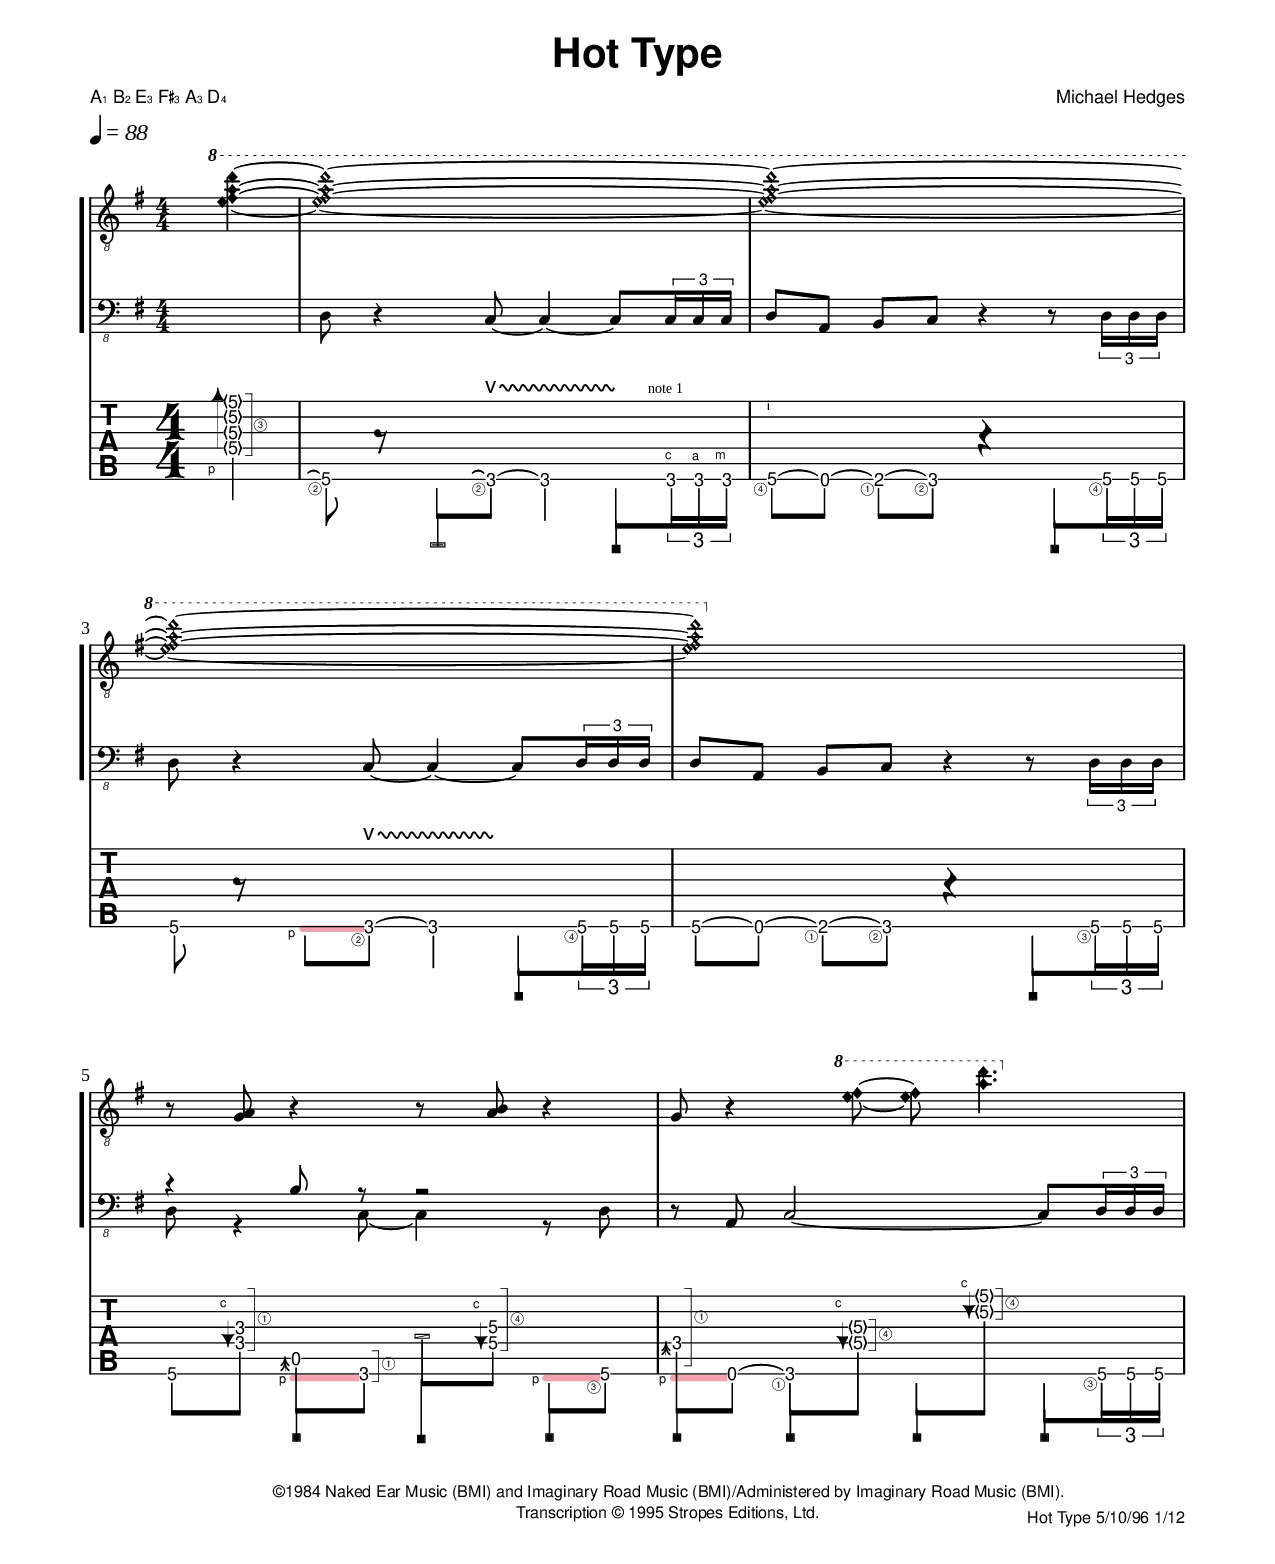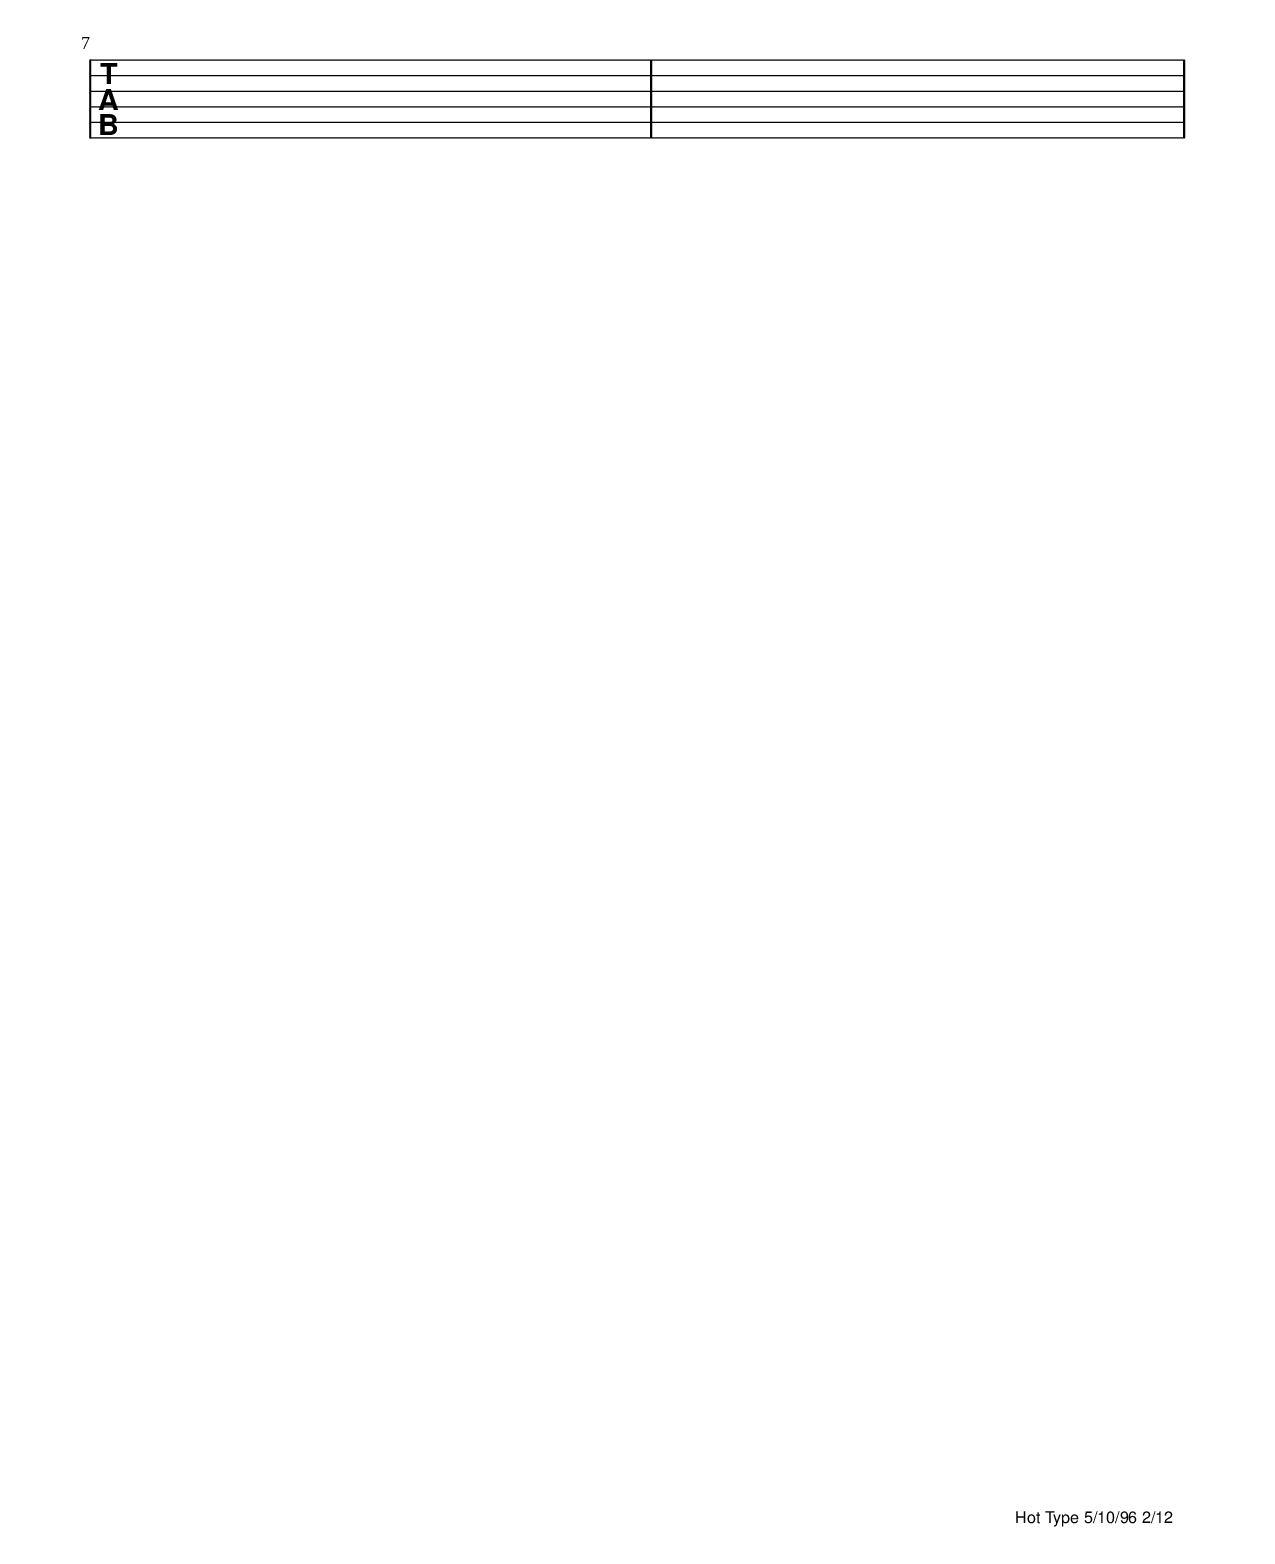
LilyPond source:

\version "2.16.2"
% Test To attempt Stropes Duplications
%{ Declaration
=============================================================================
"Lion's Lament", by Kevin Horrigan

Pro Bono Transcription
The copyright of this transcription is not held by the transcriber.
Kevin Horrigan has not given permission for this transcription to be
sold by the transcriber.  Part of the agreement of this transcription is that 
Kevin Horrigan owns all parts of the transcription.  This means that 
permission needs to be obtained before any usage of this transcription.

This transcription is derived from Mark Grover's GuitarPro tab transcription
which was commissioned by Kevin Horrigan.  Use of Grover's transcription
was approved by Kevin Horrigan.

This transcription is by Rachael Thomas Carlson for Sleep Limited 
Publications.  07/10/13
__..           .           ,      .
(__ | _  _ ._   |   *._ _ *-+- _  _|
.__)|(/,(/,[_)  |___|[ | )| | (/,(_]
|                        
.__    .  .        ,                
[__). .|_ |* _. _.-+-* _ ._  __     
|   (_|[_)||(_.(_] | |(_)[ )_)      

============================================================================%} 
\pointAndClickOff
% header
\header {
  title = \markup { \sans \bold \fontsize #1 "Hot Type" }
  composer = \markup { \sans \fontsize #-2 "Michael Hedges" }
  poet = \markup { \concat { \sans \fontsize #-2 { A\fontsize #-5 {1}" "B\fontsize
  #-5 {2}" "E\fontsize #-5 {3}" "F\raise #0.6 \fontsize #-5 \sharp\fontsize #-5 {3}" "A\fontsize #-5 {3}" "D\fontsize #-5
  {4} }}}
  meter = \markup {
    \concat {
      \fontsize #-2 { \note #"4" #1 } " = " \italic "88"
    }
  }
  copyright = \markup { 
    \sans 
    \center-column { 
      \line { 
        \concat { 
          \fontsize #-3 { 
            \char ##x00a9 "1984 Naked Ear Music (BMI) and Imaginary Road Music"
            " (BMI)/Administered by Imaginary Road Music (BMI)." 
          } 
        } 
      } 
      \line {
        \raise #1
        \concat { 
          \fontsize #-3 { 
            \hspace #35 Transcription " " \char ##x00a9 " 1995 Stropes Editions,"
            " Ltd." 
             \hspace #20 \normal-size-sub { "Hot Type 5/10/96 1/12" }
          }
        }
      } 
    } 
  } 
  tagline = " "

}
% paper
\paper { 
  #(set-paper-size "letter")
  left-margin = 0.6\in
  right-margin = 0.6\in
  top-margin = 0.5\in
  bottom-margin = 0.5\in
  max-systems-per-page = 3
  myStaffSize = #20
  #(define fonts
  (make-pango-font-tree "Times New Roman"
                        "Helvetica"
                        "typewriter"
                        (/ myStaffSize 20)))
  % see:  http://code.google.com/p/lilypond/issues/detail?id=2576

  #(define (not-last-page layout props arg) 
  (if (not (book-last-page? layout props)) 
    (interpret-markup layout props arg) 
    empty-stencil)) 

  tocItemMarkup = \tocItemWithDotsMarkup 

  oddHeaderMarkup = ""

  evenHeaderMarkup = \oddHeaderMarkup 

  oddFooterMarkup = 
  \markup \fill-line { 
    % using \line removes empty-stencils 
    % produced by #not-first-page etc 
    \line { " " }
    \line {  
      % page-number not on first-page 
      \on-the-fly #not-first-page 
      % page-number not on last-page 
      \concat { \sans \fontsize #-3 { "Hot Type 5/10/96 " \fromproperty #'page:page-number-string /12
    }  }
    % copyright on first page 
    \on-the-fly #first-page \fromproperty #'header:copyright 
    % tagline on last page 
    \on-the-fly #last-page \fromproperty #'header:tagline 
  } 
} 
evenFooterMarkup = \oddFooterMarkup 

} 
\layout {
  \context {
    \Score
    \override StaffGrouper #'staffgroup-staff-spacing =
    #'((basic-distance . 12)
    (padding . -10)
    (stretchability . 0))
    }
  }

% Includes and functions
  % Right-Hand Articulations
%% p i m a c
rhc = \markup { \halign #CENTER \sans \fontsize #-5 "c" }
rha = \markup { \halign #CENTER \sans \fontsize #-5 "a" }
rhm = \markup { \halign #CENTER \sans \fontsize #-5 "m" }
rhi = \markup { \halign #CENTER \sans \fontsize #-5 "i" }
rhp = \markup { \halign #CENTER \sans \fontsize #-5 "p" }
%% Flicks Two arrow Heads
oneStrFlick = \markup { \rotate #180
  \center-column {
    \combine
    \override #'(thickness . 0.08)
    \draw-line #'(0 . 1.3)
    \combine
    \fontsize #-1 
    \arrow-head #Y #DOWN ##f
    \raise #0.4
    \fontsize #-1 
    \arrow-head #Y #DOWN ##f
  }  
  }
oneStrMFlick = \markup {  
    \center-column {
      \rotate #180 {
        \combine
          \draw-line #'(0 . 1.2)
          \combine
            \fontsize #-3 
            \arrow-head #Y #DOWN ##f
            \raise #0.4
            \fontsize #-3 
            \arrow-head #Y #DOWN ##f
      }
  \raise #2.2
   \sans \fontsize #-5 "m" 
 } 
 }
  
twoStrFlick = \markup { \rotate #180
  \center-column {
    \combine
    \draw-line #'(0 . 2.5)
    \combine
    \fontsize #-3 
    \arrow-head #Y #DOWN ##f
    \raise #0.4
    \fontsize #-3 
    \arrow-head #Y #DOWN ##f
  
  }

}
twoStrMFlick = \markup {   
  \center-column {
   \rotate #180 {
   \combine
    \draw-line #'(0 . 2.7)
    \combine
    \fontsize #-3 
    \arrow-head #Y #DOWN ##f
    \raise #0.4
    \fontsize #-3 
    \arrow-head #Y #DOWN ##f
  }
  \raise #2.2
   \sans \fontsize #-5 "m" 
  }

}
threeStrFlick = \markup { \rotate #180
  \center-column {
    \combine
    \draw-line #'(0 . 4.0)
    \combine
    \fontsize #-3 
    \arrow-head #Y #DOWN ##f
    \raise #0.4
    \fontsize #-3 
    \arrow-head #Y #DOWN ##f
  
  }

}
threeStrMFlick = \markup {   
  \center-column {
   \rotate #180 {
   \combine
    \draw-line #'(0 . 4.1)
    \combine
    \fontsize #-3 
    \arrow-head #Y #DOWN ##f
    \raise #0.4
    \fontsize #-3 
    \arrow-head #Y #DOWN ##f
  }
  \raise #2.2
   \sans \fontsize #-5 "m" 
  }

}
fourStrFlick = \markup { \rotate #180
  \center-column {
    \combine
    \draw-line #'(0 . 5.7)
    \combine
    \fontsize #-3 
    \arrow-head #Y #DOWN ##f
    \raise #0.4
    \fontsize #-3 
    \arrow-head #Y #DOWN ##f
  
  }

}
fiveStrFlick = \markup { \rotate #180
  \center-column {
    \combine
    \draw-line #'(0 . 7.2)
    \combine
    \fontsize #-3 
    \arrow-head #Y #DOWN ##f
    \raise #0.4
    \fontsize #-3 
    \arrow-head #Y #DOWN ##f
  
  }

}
sixStrFlick = \markup { \rotate #180
  \center-column {
    \combine
    \draw-line #'(0 . 8.8)
    \combine
    \fontsize #-3 
    \arrow-head #Y #DOWN ##f
    \raise #0.4
    \fontsize #-3 
    \arrow-head #Y #DOWN ##f
  
  }

}

%% Down Strums 1 arrow head
onestrdwnstrm = \markup { \rotate #180 
  \center-column {
    \combine
    \override #'(thickness . 0.08)
    \draw-line #'(0 . 1.5)
    \fontsize #2
    \arrow-head #Y #DOWN ##t
    }
  }
twostrdwnstrm = \markup { \rotate #180 
  \center-column {
    \combine
    \override #'(thickness . 0.08)
    \draw-line #'(0 . 2.5)
    \fontsize #2
    \arrow-head #Y #DOWN ##t
    }
  }
threestrdwnstrm = \markup { \rotate #180 
  \center-column {
    \combine
    \override #'(thickness . 0.08)
    \draw-line #'(0 . 4)
    \fontsize #2
    \arrow-head #Y #DOWN ##t
    }
  }
fourstrdwnstrm = \markup { \rotate #180 
  \center-column {
    \combine 
    \override #'(thickness . 0.08)
    \draw-line #'(0 . 5.8)
    \fontsize #2
    \arrow-head #Y #DOWN ##t
    }
  }
fivestrdwnstrm = \markup { \rotate #180 
  \center-column {
    \combine
    \override #'(thickness . 0.08)
    \draw-line #'(0 . 7.2)
    \fontsize #2
    \arrow-head #Y #DOWN ##t
   }
  }
sixstrdwnstrm = \markup {
  \center-column {
  \rotate #180 {
    \combine
    \override #'(thickness . 0.08)
    \draw-line #'(0 . 8.8)
    \fontsize #2
    \arrow-head #Y #DOWN ##t
  }
    }
  }
sixstrupstrm = \markup {
  \center-column {
    \combine
    \override #'(thickness . 0.08)
    \draw-line #'(0 . 8.8)
    \fontsize #2
    \arrow-head #Y #DOWN ##t
    }
  }
fivestrupstrm = \markup {  
  \center-column {
    \combine
    \override #'(thickness . 0.08)
    \draw-line #'(0 . 7.2)
    \fontsize #2
    \arrow-head #Y #DOWN ##t
   }
  }
fourstrupstrm = \markup {  
  \center-column {
    \combine
    \override #'(thickness . 0.08)
    \draw-line #'(0 . 5.8)
    \fontsize #2
    \arrow-head #Y #DOWN ##t
    }
  }
threestrupstrm = \markup {
  \center-column {
    \combine
    \override #'(thickness . 0.08)
    \draw-line #'(0 . 4)
    \fontsize #2
    \arrow-head #Y #DOWN ##t
    }
  }
twostrupstrm = \markup {  
  \center-column {
    \combine
    \override #'(thickness . 0.08)
    \draw-line #'(0 . 2.5)
    \fontsize #2
    \arrow-head #Y #DOWN ##t
    }
  }
onestrupstrm = \markup {  
  \center-column {
    \combine
    \override #'(thickness . 0.08)
    \draw-line #'(0 . 1.5)
    \fontsize #2
    \arrow-head #Y #DOWN ##t
    }
  }
%% String-Dampening
strDampening = { 
  \once \override TextSpanner #'style = #'line
  \once \override TextSpanner #'thickness = #6
  \once \override TextSpanner #'color = #(rgb-color 0.945 0.635 0.675)
  \once \override TextSpanner #'layer = #-1
}
twoStrDamp = {
  \once \override TextSpanner #'style = #'line
  \once \override TextSpanner #'thickness = #6
  \once \override TextSpanner #'color = #(rgb-color 0.945 0.635 0.675)
  \once \override TextSpanner #'layer = #-1
  \once \override TextSpanner #'(bound-details left text) = \markup {
    \lower #0.77
    \halign #CENTER
     \beam #0.5 #0 #2.06 }
   }
threeStrDamp = {
  \once \override TextSpanner #'style = #'line
  \once \override TextSpanner #'thickness = #6
  \once \override TextSpanner #'color = #(rgb-color 0.945 0.635 0.675)
  \once \override TextSpanner #'layer = #-1
  \once \override TextSpanner #'(bound-details left text) = \markup {
    \lower #1.52
    \halign #CENTER
     \beam #0.5 #0 #3.7 }

}
% Left Hand Articulations
%% 1 2 3 4 t
lhone = \markup { \sans \fontsize #-8 \override #'(thickness . 0.08) \circle \pad-markup #0.2 "1" }
lhtwo = \markup { \sans \fontsize #-8 \override #'(thickness . 0.08) \circle \pad-markup #0.2 "2" }
lhthree = \markup { \sans \fontsize #-8 \override #'(thickness . 0.08) \circle \pad-markup #0.2 "3" }
lhfour = \markup { \sans \fontsize #-8 \override #'(thickness . 0.08) \circle \pad-markup #0.2 "4" }
lhthumb = \markup { \sans \fontsize #-8 \override #'(thickness . 0.08) \circle \pad-markup #0.2 "t" }
%% Guide fingers
lhguideone = \markup { \sans \fontsize #-8 \override #'(thickness . 0.08) \circle \pad-markup #0.2 "-1" }
lhguidetwo = \markup {\sans  \fontsize #-8  \override #'(thickness . 0.08) \circle \pad-markup #0.2 "-2" }
lhguidethree = \markup {\sans  \fontsize #-8 \override #'(thickness . 0.08) \circle \pad-markup #0.2 "-3" }
lhguidefour = \markup {\sans  \fontsize #-8 \override #'(thickness . 0.08) \circle \pad-markup #0.2 "-4" }
lhguidethumb = \markup {\sans  \fontsize #-8 \override #'(thickness . 0.08) \circle \pad-markup #0.2 "-t" }
%% TODO add left-hand fingering with Text-Spanners
  % contributed by harm6
  % Code by David Nalesnik and Thomas Morley (v2.16.0)
  % => http://lists.gnu.org/archive/html/lilypond-user/2011-10/msg00500.html
  % => http://lists.gnu.org/archive/html/lilypond-user/2012-11/msg00567.html
  % ==========================
  % Modified 2013 by Rachael Thomas Carlson
  % Added a slight bracket at the end of the function
#(define (text-spanner-start-stop mus)
    (let ((elts (ly:music-property mus 'elements)))
    (make-music 'SequentialMusic 'elements 
       (append  
          (list (make-music 'TextSpanEvent 'span-direction -1))
          (reverse (cdr (reverse elts)))
          (list (make-music 'TextSpanEvent 'span-direction 1))
          (list (last elts))))))

barre =
#(define-music-function (parser location strg music)(string? ly:music?)
   (let ((arg (string-append "B " strg)))
      #{
         \override TextSpanner #'(bound-details left text) = $arg
         #(text-spanner-start-stop music)
      #}))
      
lhSpannerDown =
#(define-music-function (parser location strg music)
   (string? ly:music?)
  #{
     \once \override Voice.TextSpanner #'style = #'solid
     \once \override Voice.TextSpanner #'font-size = #-5
     \once \override Voice.TextSpanner #'thickness = #0
     \once \override TextSpanner #'(bound-details left stencil-align-dir-y) = #CENTER
     \once \override TextSpanner #'(bound-details right text) = \markup {
     \draw-line #'(0 . 0.5) }
     \once \override TextSpanner #'(bound-details left text) = \markup {
     \sans { \circle \pad-markup #0.1 \upright { $strg }}}
  
     #(text-spanner-start-stop music)
  #})

lhSpannerUp =
#(define-music-function (parser location strg music)
   (string? ly:music?)
  #{
     \once \override Voice.TextSpanner #'style = #'solid
     \once \override Voice.TextSpanner #'font-size = #-5
     \once \override TextSpanner #'(bound-details left stencil-align-dir-y) = #CENTER
     \once \override TextSpanner #'(bound-details right text) = \markup {
     \draw-line #'(0 . -0.5) }
     \once \override TextSpanner #'(bound-details left text) = \markup {
     \sans { \circle \pad-markup #0.1 \upright { $strg } }}
  
     #(text-spanner-start-stop music)
  #})

%% Partial barreing

  % The below, invented by Mats Bengtsson, creates left and right brackets
  % vertically % spanning an entire staff. It is useful for offseting optional
  % passages of music, % as shown in the example % Modified by Rachael Thomas
  % Carlson to be used for partial barreing in % tabulature.  2013 % The number
  % next to "th" in (th 0.2) controls thickness of the brackets. 
#(define-markup-command (left-bracket-two layout props) ()
"Draw left hand bracket for two strings"
(let* ((th 0.1) ;; todo: take from GROB
	(width (* 3.5 th)) ;; todo: take from GROB
	(ext '(-1.25 . 1.25))) ;; todo: take line-count into account
	(ly:bracket Y ext th width)))

leftBracketTwo = {
\once\override BreathingSign #'text = #(make-left-bracket-two-markup)
\once\override BreathingSign #'break-visibility = #end-of-line-invisible
\once\override BreathingSign #'Y-offset = ##f
  % Trick to print it after barlines and signatures:
\once\override BreathingSign #'break-align-symbol = #'custos
\breathe 
}

#(define-markup-command (left-bracket-three layout props) ()
"Draw left hand bracket for three strings"
(let* ((th 0.08) ;; todo: take from GROB
	(width (* 3.5 th)) ;; todo: take from GROB
	(ext '(-1.3 . 2.8))) ;; todo: take line-count into account
	(ly:bracket Y ext th width)))

leftBracketThree = {
\once\override BreathingSign #'text = #(make-left-bracket-three-markup)
\once\override BreathingSign #'break-visibility = #end-of-line-invisible
\once\override BreathingSign #'Y-offset = ##f
  % Trick to print it after barlines and signatures:
\once\override BreathingSign #'break-align-symbol = #'custos
\breathe 
}
#(define-markup-command (right-bracket-three layout props) ()
"Draw right hand bracket"
(let* ((th 0.08);;todo: take from GROB
(width (* 3.5 th)) ;; todo: take from GROB
	(ext '(-1.3 . 2.8))) ;; todo: take line-count into account
	(ly:bracket Y ext th (- width))))

rightBracketThree = {
\once\override BreathingSign #'text = #(make-right-bracket-three-markup)
\once\override BreathingSign #'break-visibility = #end-of-line-invisible
\once\override BreathingSign #'Y-offset = ##f
\once\override BreathingSign #'break-align-symbol = #'custos
\breathe
}

#(define-markup-command (right-bracket-two layout props) ()
"Draw right hand bracket"
(let* ((th 0.05);;todo: take from GROB
(width (* 12.5 th)) ;; todo: take from GROB
	(ext '(-1.5 . 1.5))) ;; todo: take line-count into account
	(ly:bracket Y ext th (- width))))

rightBracketTwo = {
\once\override BreathingSign #'text = #(make-right-bracket-two-markup)
\once\override BreathingSign #'break-visibility = #end-of-line-invisible
\once\override BreathingSign #'Y-offset = ##f
\once\override BreathingSign #'break-align-symbol = #'custos
\breathe
}

#(define-markup-command (right-bracket-four layout props) ()
"Draw right hand bracket"
(let* ((th 0.05);;todo: take from GROB
(width (* 12.5 th)) ;; todo: take from GROB
	(ext '(-1.5 . 4.5))) ;; todo: take line-count into account
	(ly:bracket Y ext th (- width))))

rightBracketFour = {
\once\override BreathingSign #'text = #(make-right-bracket-four-markup)
\once\override BreathingSign #'break-visibility = #end-of-line-invisible
\once\override BreathingSign #'Y-offset = ##f
\breathe
}

#(define-markup-command (right-bracket-five layout props) ()
"Draw right hand bracket"
(let* ((th 0.05);;todo: take from GROB
(width (* 12.5 th)) ;; todo: take from GROB
	(ext '(-1.5 . 6))) ;; todo: take line-count into account
	(ly:bracket Y ext th (- width))))

rightBracketFive = {
\once\override BreathingSign #'text = #(make-right-bracket-five-markup)
\once\override BreathingSign #'break-visibility = #end-of-line-invisible
\once\override BreathingSign #'Y-offset = ##f
\breathe
}
% Percussion
snare = \markup {
  \center-column {
    \combine
    \override #'(thickness . 1.3)
    \draw-line #'(0 . 3)
    \halign #CENTER
    \override #'(box-padding . 0) 
    \override #'(thickness . 0.8)
    \box {
    \override #'(thickness . 0.5)
      \draw-line #'(1.25 . 0.25)
    }
  }
}
bass = \markup {
  \center-column {
    \combine
    \override #'(thickness . 1.3)
    \draw-line #'(0 . 3)
    \halign #CENTER
    \override #'(box-padding . 0)
    \box {
      \filled-box #'(0 . 0.6) #'(0 . 0.6) #0
    }
  }
}
longBass = \markup {
  \center-column {
    \combine
    \override #'(thickness . 1.3)
    \draw-line #'(0 . 6)
    \halign #CENTER
    \override #'(box-padding . 0)
    \box {
      \filled-box #'(0 . 0.6) #'(0 . 0.6) #0
    }
  }
}
bassSnare = \markup {
  \center-column {
    \combine
    \override #'(thickness . 1.3)
    \draw-line #'(0 . 2)
    \halign #CENTER
    \override #'(box-padding . 0) 
    \box {
      \draw-line #'(1 . 0.25) }
    \raise #2
      \combine
      \draw-line#'(0 . 1)
      \halign #CENTER
      \filled-box #'(-0.1 . 0.6) #'(-0.1 . 0.6) #0.2 
  }
}
tomTom = \markup {
  \center-column {
    \combine
      \override #'(thickness . 1.3)
    \draw-line #'(0 . 3)
    \halign #CENTER
    \override #'(box-padding . 0.1)
    \override #'(thickness . 0.9)
    \raise #0.1
    \box {
      \override #'(thickness . 0.9)
      \draw-line #'(1 . 0) 
    }
  }
}
% Misc.
%% extendLV
extendLV = #(define-music-function (parser location further) (number?) 
#{
   \once \override LaissezVibrerTie  #'X-extent = #'(0 . 0)
   \once \override LaissezVibrerTie  #'details #'note-head-gap = #(/ further -2)
   \once \override LaissezVibrerTie  #'extra-offset = #(cons (/ further 2) 0)
#})
%%{ hideFretNumber to be used with creating slides from and to nowhere %}
hideFretNumber = {
  \once \override TabNoteHead #'transparent = ##t
  \once \override NoteHead #'transparent = ##t
  \once \override Stem #'transparent = ##t
  \once \override Flag #'transparent = ##t
  \once \override NoteHead #'no-ledgers = ##t
  \once \override Glissando #'(bound-details left padding) = #0.3
}
%%{ fakeSlur to be used to create ascending and descending slurs in tabulature
    %that are more attractive than faking it otherwise %}
fakeSlur = 
#(define-music-function
   (parser location note)
   (ly:music?)
   #{
   \tweak TabNoteHead #'transparent ##t
   \tweak Dots #'transparent ##t
   #note
   #})
%% dotUp %% Sometimes faking a slur as above creates where dotted note
  %behaviour this is to fix it
dotUp = 
#(define-music-function
   (parser location note)
   (ly:music?)
   #{
   \tweak Dots #'extra-offset #'(0.0 . 1.0)
   #note
   #})
invTNH = 
#(define-music-function
   (parser location note)
   (ly:music?)
   #{
   \tweak TabNoteHead #'transparent ##t
   #note
   #})
% Changing the TabNoteHead stencil
  %% Created by HARM
  % Because it is important to know how one can change the TabNoteHead easily 
#(define (new-stil markup)
   ;; Creates a stencil
   (lambda (grob)
     (grob-interpret-markup grob markup)))
%% tweakTabNoteHead
tweakTabNoteHead = 
#(define-music-function (parser location mrkp mus)(markup? ly:music?)
                        #{
                        \tweak #'stencil #(new-stil mrkp)
                        #mus
                        #})

%% newTabNoteHead to be used with one of the below functions to change the
  %TabNoteHead Stencil
newTabNoteHead =
#(define-music-function (parser location mrkp)(markup?)
                        ;; Uses @code{new-stil} in a music-function.
                        ;; Ofcourse it's possible to use:
                        ;; @samp{\\once \\override TabNoteHead #'stencil =
                        ;;         #(new-stil #{ \\markup { \musicglyph #"noteheads.s0la" } #})}
                        ;; directly.
                        #{
                        \once \override TabNoteHead #'stencil = #(new-stil mrkp)
                        #})


%% TabNoteHead Stencils
  %% usage:   < \tweakTabNoteHead \tickInChord c,\2 e> 
  %% usage:   \tick <c,4 e>
  %% usage:   \tick c,4
tick = \newTabNoteHead \markup { \musicglyph #"noteheads.s0laThin" }
tickInChord = \markup { \musicglyph #"noteheads.s0laThin" }
mutedString = \markup { \musicglyph #"noteheads.s2cross" }
stringSnare = \newTabNoteHead \markup { \override #'(box-padding . 0)
  \raise #0.5
    \override #'(thickness . 0.8)
  \box {
    \override #'(thickness . 0.5)
    \draw-line #'(1.25 . 0.25)
  }
}

strpHarmSeven = \newTabNoteHead \markup { \override #'(font-name . "Arial")
  { 
    \center-column {
    \combine
\path #0.1 #'((moveto 0.9 0)
                       (lineto 0.4 0.7)
                       (lineto -0.4 0.7)
                       (lineto -0.9 0)
                       (lineto -0.4 -0.7)
                       (lineto 0.4 -0.7)
                       (closepath))
\override #'(font-size . -4) 
\halign #CENTER
\raise #-0.5
"7"
}
  }
}
strpHarmFive = \newTabNoteHead \markup { \override #'(font-name . "Arial")
  { 
    \center-column {
    \combine
\path #0.1 #'((moveto 0.9 0)
                       (lineto 0.4 0.7)
                       (lineto -0.4 0.7)
                       (lineto -0.9 0)
                       (lineto -0.4 -0.7)
                       (lineto 0.4 -0.7)
                       (closepath))
\override #'(font-size . -4) 
\halign #CENTER
\raise #-0.5
"5"
}
  }
}
strpHarmTwelve = \newTabNoteHead \markup { \override #'(font-name . "Arial")
  { 
    \center-column {
    \combine
\path #0.1 #'((moveto 1.1 0)
                       (lineto 0.7 0.7)
                       (lineto -0.7 0.7)
                       (lineto -1.1 0)
                       (lineto -0.7 -0.7)
                       (lineto 0.7 -0.7)
                       (closepath))
\override #'(font-size . -4) 
\halign #0.1
\raise #-0.5
"12"
}
  }
}

strpHarmFiveInChord = \markup { \override #'(font-name . "Arial")
  { 
    \center-column {
    \combine
\path #0.1 #'((moveto 0.9 0)
                       (lineto 0.4 0.7)
                       (lineto -0.4 0.7)
                       (lineto -0.9 0)
                       (lineto -0.4 -0.7)
                       (lineto 0.4 -0.7)
                       (closepath))
\override #'(font-size . -4) 
\halign #CENTER
\raise #-0.5
"5"
}
  }
}
strpHarmSevenInChord = \markup { \override #'(font-name . "Arial")
  { 
    \center-column {
    \combine
\path #0.1 #'((moveto 0.9 0)
                       (lineto 0.4 0.7)
                       (lineto -0.4 0.7)
                       (lineto -0.9 0)
                       (lineto -0.4 -0.7)
                       (lineto 0.4 -0.7)
                       (closepath))
\override #'(font-size . -4) 
\halign #CENTER
\raise #-0.5
"7"
}
  }
}

% Markup extra-offset Tweaks and overrides
mkTweak =
#(define-event-function (parser location x y m) (number? number? ly:music?)
  #{  \tweak #'extra-offset #(cons x y) #m #})

mkMove = #(define-music-function
        (parser location x y)
        ( number? number? )
        #{ \once \override TextScript #'extra-offset = #(cons x y)
        #})
tsMove = #(define-music-function
        (parser location x y)
        ( number? number? )
        #{ \once \override TextSpanner #'extra-offset = #(cons x y)
        #})
trMove = #(define-music-function
        (parser location x y)
        ( number? number? )
        #{ \once \override TrillSpanner #'extra-offset = #(cons x y)
        #})
bsMove = #(define-music-function
        (parser location x y)
        ( number? number? )
        #{ \once \override BreathingSign #'extra-offset = #(cons x y)
        #})
tnhTweak =
#(define-event-function (parser location x m) (number? ly:music?)
  #{  \tweak TabNoteHead #'X-offset #(cons x) #m #})
% moderntab clef with serif
  %% -> tablature.scm

%% define tab-Clefs as a markup:
  #(define-markup-command (customTabClefII
                          layout props num-strings staff-space)
    (integer? number?)
    #:category music
    "Draw a tab clef sans-serif style."
    (define (square x) (* x x))
    (let* ((scale-factor (/ staff-space 1.6))
           (font-size (- (* num-strings 1.8 scale-factor) 7))
           (base-skip (* (square (+ (* num-strings 0.195) 0.4)) scale-factor)))
  ;font-name
      (interpret-markup layout props
                   (markup #:vcenter #:bold
  ;; !!!!!!!!!!!!!!!!!!!!!!!!!!!
                           ;; change 'font-family and/or 'font-name
                           ;; to fit your needs
                           #:override (cons 'font-family 'roman) ;; default: 'sans
                           ;#:override (cons 'font-name "Purisa")
                           #:fontsize font-size
                           #:override (cons 'baseline-skip base-skip)
                           #:left-align #:center-column ("T" "A" "B")))))

%% this function decides which clef to take
  #(define-public (clef::print-modern-custom-tab-if-set grob)
    (let ((glyph (ly:grob-property grob 'glyph)))

      ;; which clef is wanted?
      (if (string=? glyph "markup.moderntabII")
          ;; if it is "moderntabII", we'll draw it
          (let* ((staff-symbol (ly:grob-object grob 'staff-symbol))
                 (line-count (if (ly:grob? staff-symbol)
                                 (ly:grob-property staff-symbol 'line-count)
                                 0))
                 (staff-space (ly:staff-symbol-staff-space grob)))

            (grob-interpret-markup grob (make-customTabClefII-markup line-count
                                                                   staff-space)))
          ;; otherwise, we simply use the default printing routine
          (ly:clef::print grob))))

%% definitions for the "moderntabII" clef:
  %% the "moderntabII" clef will be added to the list of known clefs,
  %% so it can be used as any other clef: \clef "moderntabII"
  #(add-new-clef "moderntabII" "markup.moderntabII" 0 0 0)


  %% DELETE ME
  %{
  %% Displaying some glyph/lists
  displayClefGlyph =
      \override Staff.Clef #'before-line-breaking =
        #(lambda (grob)
          (let* ((glyph (ly:grob-property grob 'glyph)))
         (newline)
         (display glyph)))

  #(use-modules (ice-9 pretty-print))
  #(pretty-print supported-clefs)
  #(newline)
  #(newline)
  #(newline)
  #(pretty-print (@@ (lily) c0-pitch-alist))
  %}

%% usage
  %{ usage:
  \layout {
    \context {
      \TabStaff
      \override Clef #'stencil = #clef::print-modern-custom-tab-if-set
      %% DELETE ME
      %\displayClefGlyph
    }
  }
  %}

  %{ usage:
  \new TabStaff {
      \clef moderntabII
      a1
  }
  %}

  % vibrato.ly
% Author: Mark Witmer

% Sets the next trill spanner to draw a waveform with the provided wevelength
% and amplitudes. The waveform will go from one amplitude to the next in a
% linear fashion.
vibrato = #(define-music-function (parser location amplitudes wavelength) (list? number?) #{ 
  \once \override TrillSpanner #'after-line-breaking = $(lambda (grob) 
     (ly:grob-set-property! grob 'stencil (makevib grob amplitudes wavelength)))
#})

% Example:
% \relative c' {\time 4/4 \key d \major \vibrato #'(4 0 4) #1.5 c\startTrillSpan d e d c d e d c\stopTrillSpan 
% \vibrato #'(1 6 2 1 3 7 4) #1 c\startTrillSpan d e d c d e d c d e d c d e d c d e d c d e d c d e d c d e d 
% c d e d c d e d c d e d c d e d c d e d c d e d c d e d c d e\stopTrillSpan}

#(define adjustvib #t)

% Creates the postscript for one system of the vibrato marking
#(define (make_ps no-sib? lbound xspan span-so-far amplitude-vector wavelength) 
   (if (or (= xspan -inf.0) (= xspan +inf.0))
       ""
       (let ((lbound 
              (cond
               ((and (> span-so-far 0) adjustvib) 
                (- lbound 18))
               (no-sib? (+ lbound 1))
               (else lbound)))
             (last 
              (inexact->exact (floor (/ (+ span-so-far xspan) wavelength)))))
         (format 
          #f "gsave currentpoint translate 0.15 setlinewidth newpath /x ~a\
 def\nx 0.0 moveto\n ~a ~a"
          lbound 
          (let make-curve 
              ((current (inexact->exact (floor (/ span-so-far wavelength)))))
            (cond 
             ((= current (vector-length amplitude-vector)) "")
             ((< (vector-ref amplitude-vector current) 0) "")
             (else
              (let ((current-ps 
                     (format 
                      #f " x ~a add ~a x ~a add ~a x ~a \
add 0.0 curveto\n/x x ~a add def\n"
                      (exact->inexact (/ wavelength 3)) 
                      (vector-ref amplitude-vector current)
                      (exact->inexact (* 2 (/ wavelength 3)))  
                      (- (vector-ref amplitude-vector current))
                      wavelength
                      wavelength)))
                (if (= (+ current 1) last) 
                    current-ps 
                    (format #f "~a~a" current-ps 
                            (make-curve (+ 1 current))))))))
          "stroke grestore"))))

% Returns the width of a grob
#(define (grob-width grob)
  (if (or (= (car (ly:grob-property grob 'X-extent)) -inf.0)
          (= (car (ly:grob-property grob 'X-extent)) +inf.0))
      0
      (- (cdr (ly:grob-property grob 'X-extent)) 
         (car (ly:grob-property grob 'X-extent)))))

% Returns the number of ems already traversed by the grob's siblings in previous systems
#(define (width-up-to grob siblings count)
  (if (eq? (car siblings) grob)
      count
      (+ (+ count (width-up-to grob (cdr siblings) count))
         (grob-width (car siblings)))))

% Returns the total width of the individual grobs for each system that make up the original grob
#(define (calcfull siblings count)
  (if (eqv? (length siblings) 0)
    count
    (calcfull (cdr siblings) (+ count (grob-width (car siblings))))))

% Fills a vector of length len with linear interpolations between the values found in amplitudes
#(define (fill-amplitude-vector! amplitude-vector len current-index amplitudes)
  (if (> (length amplitudes) 1)
    (let ((start-amplitude (car amplitudes))
          (end-amplitude (cadr amplitudes))
          (start-index current-index)
          (end-index (+ current-index 
                        (inexact->exact 
                         (floor (/ (vector-length amplitude-vector) 
                                   (- len 1)))))))
      (do ((n current-index (+ 1 n)))
          ((or (> n (+ start-index end-index)) 
               (>= n (vector-length amplitude-vector))))
        (vector-set! amplitude-vector n 
                     (exact->inexact 
                      (+ start-amplitude 
                         (* (/ (- n start-index) (- end-index start-index))
                            (- end-amplitude start-amplitude))))))
        (fill-amplitude-vector!
         amplitude-vector len end-index (cdr amplitudes)))))

% Makes the vector of amplitudes for the vibrato marking
#(define (make-amplitude-vector amplitudes total-span wavelength)
  (let* ((current-start 0)
      (len (inexact->exact (floor (/ total-span wavelength))))
      (amplitude-vector (make-vector len)))
      (if (> (length amplitudes) 1) 
        (fill-amplitude-vector! 
         amplitude-vector (length amplitudes) 0 amplitudes)
        (vector-fill! amplitude-vector (car amplitudes)))
    amplitude-vector))

% Creates a stencil that draws a sine wave for vibrato based on the provided amplitudes and wavelength
#(define (makevib grob amplitudes wavelength)
  (let* ((orig (ly:grob-original grob))
      (siblings (if (ly:grob? orig) (ly:spanner-broken-into orig) '()))
      (span (ly:grob-property grob 'X-extent))
      (xbeg (car span))
      (xend (cdr span))
      (xspan (- xend xbeg))
      (total-span (if (eqv? (length siblings) 0) (- xspan 3) (- (calcfull siblings 0) 3)))
      (lbound (if (or (null? siblings) (eq? (car siblings) grob)) 
                  0 (+ 14 (cdr (assq 'X (ly:grob-property grob 'left-bound-info))))))
      (span-so-far (if (null? siblings) 0 
                       (width-up-to grob siblings 0))))
  (ly:make-stencil 
   (list 'embedded-ps 
         (make_ps (null? siblings) lbound xspan span-so-far 
                  (make-amplitude-vector amplitudes total-span wavelength)
                  wavelength))
   '(0 . 0) '(-0.7 . 0.5))))

vib = #(define-music-function (parser location sizes) (list?) #{ \vibrato $sizes #0.7  #})
sVib = \startTrillSpan
eVib = \stopTrillSpan


% Standard Notation
%% Upper
  upper = {
    \set Staff.midiInstrument = #"vibraphone"
    \override TupletNumber #'text = \markup { \sans "3" }
    \override TupletNumber #'font-shape = #'upright
    \override TupletNumber #'font-size = #'-1
    \override TupletBracket #'thickness = #'1
    \override TupletBracket #'bracket-visibility = ##t
    \numericTimeSignature
    \time 4/4
    \set Score.tempoHideNote = ##t
    \tempo 4 = 88
    \key g \major
    \partial 4 \ottava #1 \harmonicByRatio #1/4 < e fis a d'>4~ 
    % Bar 1
    \harmonicByRatio #1/4 < e fis a d'>1~ |
    % Bar 2
    \harmonicByRatio #1/4 < e fis a d'>1~ |
    % Bar 3
    \harmonicByRatio #1/4 < e fis a d'>1~ |
    % Bar 4
    \harmonicByRatio #1/4 < e fis a d'>1 \ottava #0 |
    % Bar 5
    r8 < g a>8 r4 r8 < a b>8 r4 |
    % Bar 6
    g8 r4 \ottava #1 \harmonicByRatio #1/4 < e fis>8~ \harmonicByRatio #1/4 < e
    fis>8 \harmonicByRatio #1/4 < a d'>4. \ottava #0 |

  }
%% Lower
  lower = {
    \set Staff.midiInstrument = #"vibraphone"
    \numericTimeSignature
    \override TupletNumber #'text = \markup { \sans "3" }
    \override TupletNumber #'font-shape = #'upright
    \override TupletNumber #'font-size = #'-1
    \override TupletBracket #'thickness = #'1
    \override TupletBracket #'bracket-visibility = ##t
    \key g \major
    \partial 4 s4 
    % Bar 1
    d,8 r4 c,8~ c,4~ c,8 \times 2/3 { c,16 c, c, } |
    % Bar 2
    d,8[ a,,] b,, c, r4 r8 \times 2/3 { d,16 d, d, } |
    % Bar 3
    d,8 r4 c,8~ c,4~ c,8 \times 2/3 { d,16 d, d, } |
    % Bar 4
    d,8[ a,,] b,, c, r4 r8 \times 2/3 { d,16 d, d, } |
    % Bar 5
    << { r4 b,8 r8 r2 } \\ { d,8 r4 c,8~ c,4 r8 d,8 } >> |
    % Bar 6
    r8 a,,8 c,2~ c,8 \times 2/3 { d,16 d, d,} |




  }

% Tab
  tab = {
    \set Staff.midiInstrument = #"vibraphone"
    \key g \major
    \numericTimeSignature
    \time 4/4
    \override Beam #'damping = #100000
    \override TabNoteHead #'whiteout = ##t
    \tabFullNotation
    \stemDown
    \override Rest #'font-size = #2 
    \override TabStaff.TimeSignature #'font-size = #5
    \override TabStaff.TabNoteHead #'font-name = #"Helvetica"
    \override Staff.Stem #'stemlet-length = #2.75
    \override BreathingSign #'extra-offset = #'(0.5 . -2.0)
    \override TupletBracket #'thickness = #'1
    \override TupletNumber #'text = \markup { \sans "3" }
    \override TupletNumber #'font-shape = #'upright
    \override TupletNumber #'font-size = #'-1
    \override TupletBracket #'edge-height = #'(0.5 . 0.5)
    \override TupletBracket #'extra-offset = #'(0 . -0.1)
    \override Score.OttavaBracket #'thickness = #'0.6
    \partial 4
    \harmonicByRatio #1/4 
    < e' fis' a' d''>4-\mkTweak #-1 #2.4 -\rhp -\mkTweak #-1 #8
    -\fourstrdwnstrm -\mkTweak #2 #-2.7 ^\lhthree |
    % Bar 1
      \bsMove #-2 #0 \rightBracketFour d,8^\repeatTie -\mkTweak #-0.5 #3.1 -\lhtwo 
      c'8\rest 
      < \invTNH d,>8
      c,8^\repeatTie -\mkTweak #-0.55 #2.6 -\lhtwo ~ 
      c,4 
      < \invTNH c,>8
      \times 2/3 { c,16-\mkTweak #0.15 #6 -\rhc ^\markup { \halign #CENTER \fontsize #-4 "note 1"} 
      c,-\mkTweak #0.15 #6.4 -\rha 
      c,-\mkTweak #0 #6 -\rhm } |
    % Bar 2
      < \invTNH a,,\6 d,\6>8-\mkTweak #-0.5 #2.6 -\lhfour -\mkTweak #0.2 #5.8 -\rhi ~[ 
      a,,\6]~ 
      < \invTNH a,,\6 b,,\6>-\mkTweak #-0.5 #2.6 -\lhone [~ 
      < \invTNH a,,\6 c,\6>-\mkTweak #-0.5 #2.6 -\lhtwo ] 
      c'4\rest 
      < \invTNH c,>8 
      \times 2/3 { 
        d,16-\mkTweak #-0.5 #4 -\lhfour 
        d, 
        d, } |
    \break
    % Bar 3
      d,8
      c'8\rest 
      < \invTNH d,>8-\mkTweak #-0.5 #2.5 -\rhp 
      c,8-\mkTweak #-0.5 #2.4 -\lhtwo ~ 
      c,4 
      < \invTNH c,>8 
      \times 2/3 { 
        d,16-\mkTweak #-0.5 #4 -\lhfour 
        d, 
        d,} |
    % Bar 4
      < \invTNH a,,\6 d,\6>8[~ 
      a,,\6]~ 
      < \invTNH a,,\6 b,,\6>-\mkTweak #-0.5 #2.6 -\lhone [~ 
      < \invTNH a,,\6 c,\6>-\mkTweak #-0.5 #2.6 -\lhtwo ] 
      c'4\rest
      < \invTNH c,>8 
      \times 2/3 { 
        d,16-\mkTweak #-0.5 #4 -\lhthree 
        d, 
        d, } |
    \break
    % Bar 5
      d,8[ 
      \bsMove #2 #0 \rightBracketFour < g a>8-\mkTweak #-0.7 #7.7 -\rhc
      -\mkTweak #1.8 #7.7 -\lhone
      -\mkTweak #-0.8 #8.2 -\twostrupstrm ]  
      b,-\mkTweak #-0.5 #2.6 -\rhp -\mkTweak #-0.6 #-6.15 ^\oneStrFlick [ 
      \bsMove #2 #-2 \rightBracketTwo c,-\mkTweak #1.8 #3.9 -\lhone ] 
      \stringSnare e[ 
      \bsMove #2 #0 \rightBracketFour < a\4 b\3>-\mkTweak #-0.7 #5.8 -\rhc
      -\mkTweak #1.8 #5.8 -\lhfour -\mkTweak #-0.8 #-3.9 ^\twostrupstrm ] 
      < \invTNH c,>-\mkTweak #-0.5 #2.6 -\rhp [ 
      d,8-\mkTweak #-0.5 #2.4 -\lhthree ] |
    % Bar 6
      \bsMove #3.2 #-1 \rightBracketFive g8\4-\mkTweak #1.8 #6.9 -\lhone
      -\mkTweak #-0.5 #3.8 -\rhp
      -\mkTweak #-0.6 #-5.15 ^\oneStrFlick [ 
      a,,]~ 
      < \invTNH a,,\6 c,\6>-\mkTweak #-0.5 #2.7 -\lhone [ 
      \bsMove #2.2 #0 \rightBracketTwo \harmonicByRatio #1/4 < e'\4
      fis'\3>-\mkTweak #-0.9 #7.7 -\rhc -\mkTweak #2 #6.7 -\lhfour -\mkTweak #-1 #-3.9 ^\twostrupstrm ] 
      < \invTNH c,>[
      \bsMove #2.2 #2 \rightBracketTwo \harmonicByRatio #1/4 < a'
      d''>8-\mkTweak #-0.9 #9 -\rhc -\mkTweak #2 #8.7 -\lhfour
        -\mkTweak #-1 #-2.2 ^\twostrupstrm ] 
      < \invTNH c,> 
      \times 2/3 { 
        d,16-\mkTweak #-0.5 #4 -\lhthree
        d, 
        d,} |
  \pageBreak
  s1 s1 


  }
% Dynamics
%% DynamicsOne

  dynamicsone = {
    \textLengthOff
    \override TextScript #'outside-staff-priority = ##f
    \tabFullNotation
  }
%% DynamicsTwo
  dynamicstwo = {
    \textLengthOff
    \override TextScript #'outside-staff-priority = ##f
    \tabFullNotation
  }

%% DynamicsThree
  dynamicsthree = {
    \textLengthOff
    \override TextScript #'outside-staff-priority = ##f
    \tabFullNotation
  }

%% DynamicsFour
  dynamicsfour = {
    \textLengthOff
    \override TextScript #'outside-staff-priority = ##f
    \tabFullNotation
  }
%% DynamicsFive
  dynamicsfive = {
    \textLengthOff
    \override TextScript #'outside-staff-priority = ##f
    \tabFullNotation
  }
%% DynamicsSix
  dynamicssix = {
    \textLengthOff
    \override TextScript #'outside-staff-priority = ##f
    \tabFullNotation
    \partial 4 s4
    s4 s8 
    \override Score.TrillSpanner #'thickness = #'0.8
    \trMove #0.3 #-1.2 \vibrato #'(1) #1 s8^\markup { \sans v } \sVib s8
    s8 s16 s16\eVib  s8
    % Bar 2
    s1 
    % Bar 3
    s4 \tsMove #0 #-8.05 \strDampening s8\startTextSpan \trMove #0.3 #-1.2 \vibrato #'(1) #1
    s8^\markup { \sans v} \sVib\stopTextSpan s4 s16\eVib  s16 s8 |
    % Bar 4
    s1 
    % Bar 5
    s4 \tsMove #0 #-6.1 \strDampening s8\startTextSpan s8\stopTextSpan s4
    \tsMove #0 #-6.1 \strDampening s8\startTextSpan s8\stopTextSpan |
    % Bar 6
    \tsMove #0 #-6.1 \strDampening s8\startTextSpan s8\stopTextSpan s2. 

  }

%% SixStr
  sixstr = {
    \textLengthOff
    \override TextScript #'outside-staff-priority = ##f
    \tabFullNotation
    \partial 4 s4 
    % Bar 1
    s4 s4\mkTweak #-0.04 #-1.9 _\tomTom s4 s4\mkTweak #0.14 #-2.3 _\bass |
    % Bar 2
    s2 s4 s4\mkTweak #0.15 #-2.3 _\bass |
    % Bar 3
    s2 s4 s4\mkTweak #0.15 #-2.3 _\bass |
    % Bar 4
    s2 s4 s4\mkTweak #0.15 #-2.3 _\bass |
    % Bar 5
    s4 s4\mkTweak #0.15 #-1.9 _\bass s4\mkTweak #0.1 #0 _\longBass s4\mkTweak #0.15 #-1.9 _\bass |
    % Bar 6
    s4\mkTweak #0.15 #-1.9 _\bass s4\mkTweak #0.15 #-1.9 _\bass s4\mkTweak #0.15 #-1.9 _\bass s4\mkTweak #0.15 #-1.9 _\bass |
  }

% Score
  \book {
    \score {
      <<
        \new GrandStaff = "tab with traditional" \with {
          systemStartDelimiter = #'SystemStartBar
          \override SystemStartBar #'thickness = #4
          \override SystemStartBar #'X-offset = #-1
          \override StaffSymbol #'staff-space = #(magstep -2)
          fontSize = #-2
        }  <<
          \new Staff = "guitar traditional" <<
            \clef "treble_8"
            \context Voice = "upper" \upper
          >>
          \new Staff = "guitar Traditional bass" <<
            \clef "bass_8"
            \context Voice = "lower" \lower
          >>
        >>
        \new TabStaff = "guitar tab" 
        <<
          \clef "moderntab"
          \set Staff.stringTunings = \stringTuning <a,, b, e fis b e'>
          \new TabVoice = "dynamicsone" \dynamicsone
          \new TabVoice = "dynamicstwo" \dynamicstwo
          \new TabVoice = "dynamicsthree" \dynamicsthree
          \new TabVoice = "tab" \tab
          \new TabVoice = "dynamicsfour" \dynamicsfour 
          \new TabVoice = "dynamicsfive" \dynamicsfive  
          \new TabVoice = "dynamicssix" \dynamicssix
          \new TabVoice = "sixstr" \sixstr
        >>
      >>
      %% Layout
      \layout {
        indent = 0\cm
        \context { 
          \Staff \RemoveEmptyStaves
          \override VerticalAxisGroup #'remove-first = ##t
        }
        \context {
          \Staff
          \override TimeSignature #'space-alist #'first-note = #'(extra-space .
          4.9) }
      }
      \midi {}


    }
  }
